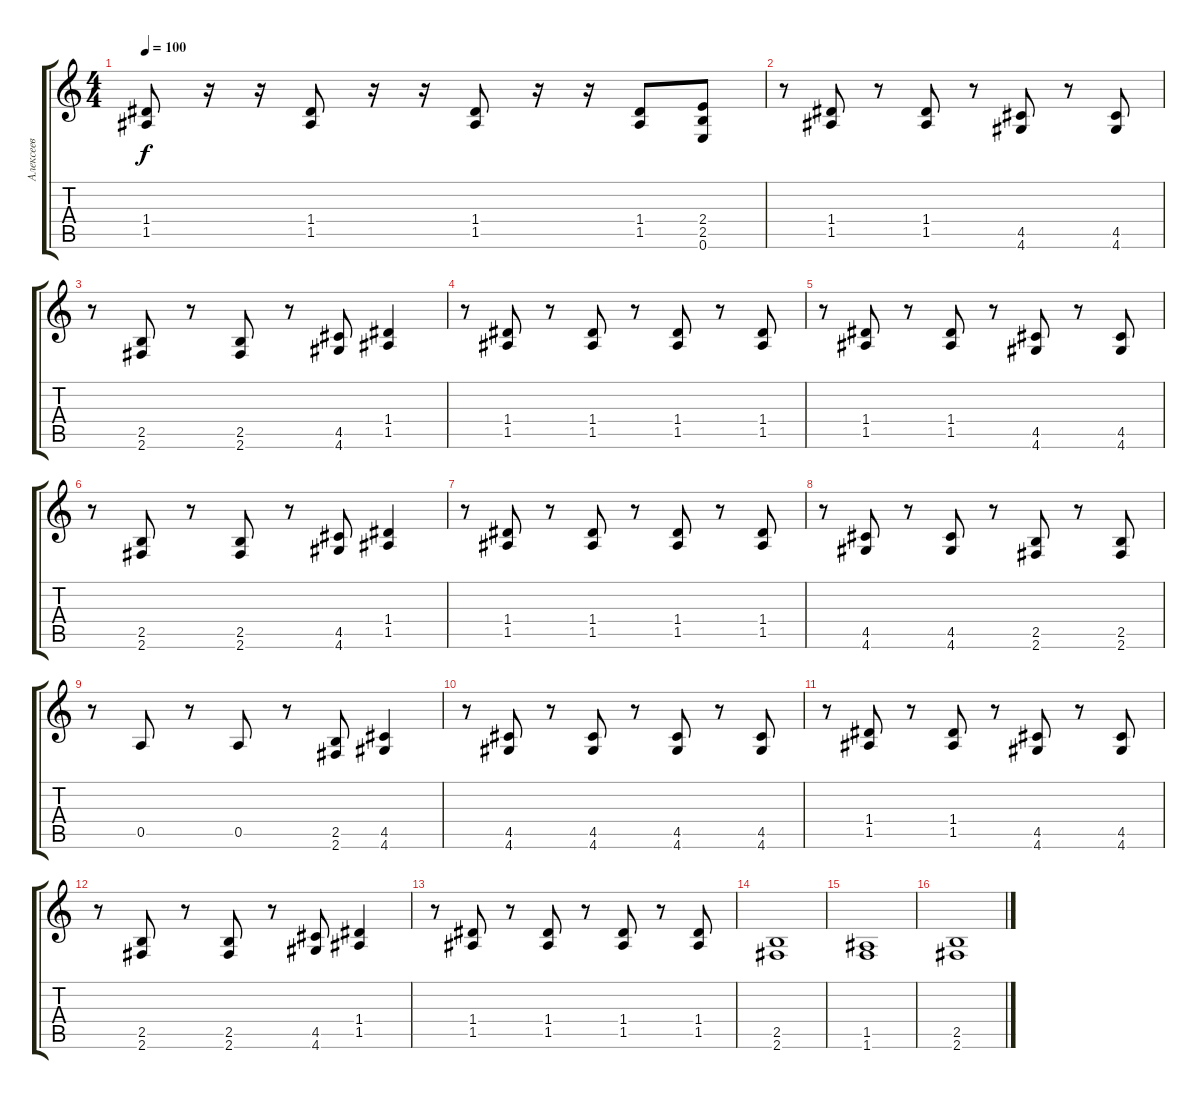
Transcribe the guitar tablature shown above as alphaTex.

\track ("Алексеев" "Алексеев") {instrument distortionguitar}
\staff {score tabs}
\tuning (E4 B3 G3 D3 A2 E2) {hide}
\ts (4 4)
\tempo 100
\clef g2
\ks c
(1.4 1.5).8{dy f} r.16 r.16 (1.4 1.5).8 r.16 r.16 (1.4 1.5).8 r.16 r.16 (1.4 1.5).8 (2.4 2.5 0.6).8 |
r.8 (1.4 1.5).8 r.8 (1.4 1.5).8 r.8 (4.5 4.6).8 r.8 (4.5 4.6).8 |
r.8 (2.5 2.6).8 r.8 (2.5 2.6).8 r.8 (4.5 4.6).8 (1.4 1.5).4 |
r.8 (1.4 1.5).8 r.8 (1.4 1.5).8 r.8 (1.4 1.5).8 r.8 (1.4 1.5).8 |
r.8 (1.4 1.5).8 r.8 (1.4 1.5).8 r.8 (4.5 4.6).8 r.8 (4.5 4.6).8 |
r.8 (2.5 2.6).8 r.8 (2.5 2.6).8 r.8 (4.5 4.6).8 (1.4 1.5).4 |
r.8 (1.4 1.5).8 r.8 (1.4 1.5).8 r.8 (1.4 1.5).8 r.8 (1.4 1.5).8 |
r.8 (4.5 4.6).8 r.8 (4.5 4.6).8 r.8 (2.5 2.6).8 r.8 (2.5 2.6).8 |
r.8 0.5.8 r.8 0.5.8 r.8 (2.5 2.6).8 (4.5 4.6).4 |
r.8 (4.5 4.6).8 r.8 (4.5 4.6).8 r.8 (4.5 4.6).8 r.8 (4.5 4.6).8 |
r.8 (1.4 1.5).8 r.8 (1.4 1.5).8 r.8 (4.5 4.6).8 r.8 (4.5 4.6).8 |
r.8 (2.5 2.6).8 r.8 (2.5 2.6).8 r.8 (4.5 4.6).8 (1.4 1.5).4 |
r.8 (1.4 1.5).8 r.8 (1.4 1.5).8 r.8 (1.4 1.5).8 r.8 (1.4 1.5).8 |
(2.5 2.6).1 |
(1.5 1.6).1 |
(2.5 2.6).1
